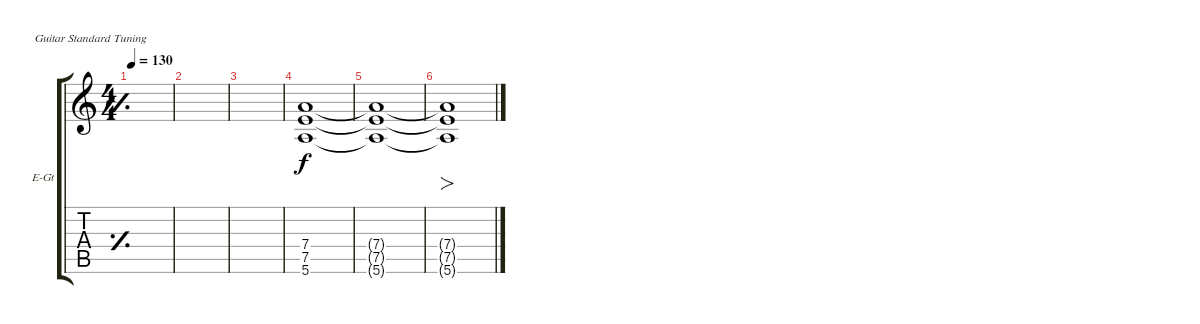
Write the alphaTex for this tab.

\defaultSystemsLayout 4
\bracketExtendMode groupsimilarinstruments
\firstSystemTrackNameOrientation horizontal
\otherSystemsTrackNameOrientation horizontal
\track ("Guitar 2" "E-Gt") {instrument distortionguitar}
\staff {score tabs}
\tuning (E4 B3 G3 D3 A2 E2)
\ts (4 4)
\tempo 130
\clef g2
\simile simple
\ks aminor
|
|
|
(5.6 7.5 7.4).1 |
(5.6{t} 7.5{t} 7.4{t}).1 |
(5.6{t} 7.5{t} 7.4{t}).1{fo}
